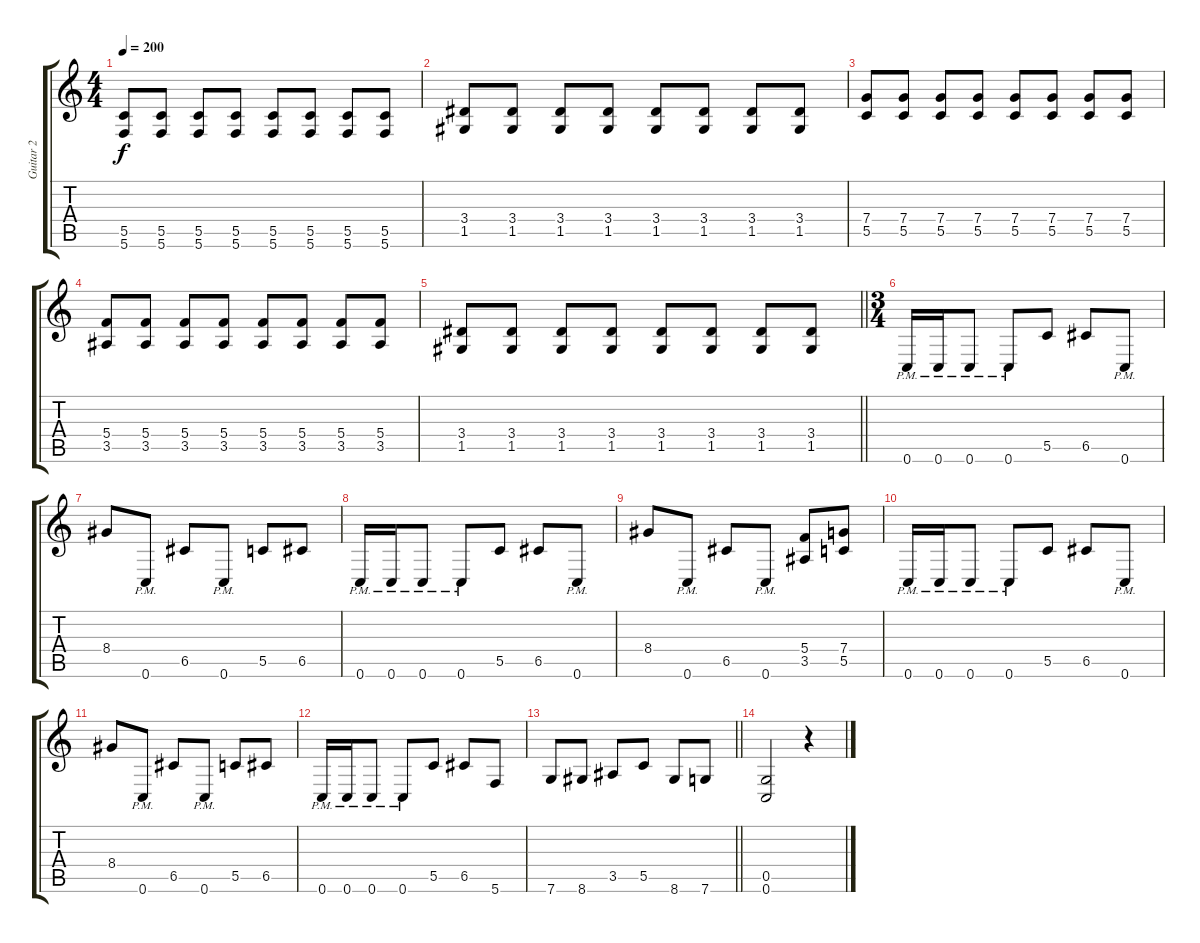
\track ("Guitar 2" "Guitar 2") {instrument distortionguitar}
\staff {score tabs}
\tuning (D4 A3 F3 C3 G2 C2) {hide}
\ts (4 4)
\tempo 200
\clef g2
\ks c
(5.5 5.6).8{dy f} (5.5 5.6).8 (5.5 5.6).8 (5.5 5.6).8 (5.5 5.6).8 (5.5 5.6).8 (5.5 5.6).8 (5.5 5.6).8 |
(3.4 1.5).8 (3.4 1.5).8 (3.4 1.5).8 (3.4 1.5).8 (3.4 1.5).8 (3.4 1.5).8 (3.4 1.5).8 (3.4 1.5).8 |
(7.4 5.5).8 (7.4 5.5).8 (7.4 5.5).8 (7.4 5.5).8 (7.4 5.5).8 (7.4 5.5).8 (7.4 5.5).8 (7.4 5.5).8 |
(5.4 3.5).8 (5.4 3.5).8 (5.4 3.5).8 (5.4 3.5).8 (5.4 3.5).8 (5.4 3.5).8 (5.4 3.5).8 (5.4 3.5).8 |
\barLineRight lightlight
(3.4 1.5).8 (3.4 1.5).8 (3.4 1.5).8 (3.4 1.5).8 (3.4 1.5).8 (3.4 1.5).8 (3.4 1.5).8 (3.4 1.5).8 |
\ts (3 4)
0.6{pm}.16{balance 16} 0.6{pm}.16 0.6{pm}.8 0.6{pm}.8 5.5.8 6.5.8 0.6{pm}.8 |
8.4.8 0.6{pm}.8 6.5.8 0.6{pm}.8 5.5.8 6.5.8 |
0.6{pm}.16 0.6{pm}.16 0.6{pm}.8 0.6{pm}.8 5.5.8 6.5.8 0.6{pm}.8 |
8.4.8 0.6{pm}.8 6.5.8 0.6{pm}.8 (5.4 3.5).8 (7.4 5.5).8 |
0.6{pm}.16 0.6{pm}.16 0.6{pm}.8 0.6{pm}.8 5.5.8 6.5.8 0.6{pm}.8 |
8.4.8 0.6{pm}.8 6.5.8 0.6{pm}.8 5.5.8 6.5.8 |
0.6{pm}.16 0.6{pm}.16 0.6{pm}.8 0.6{pm}.8 5.5.8 6.5.8 5.6.8 |
\barLineRight lightlight
7.6.8 8.6.8 3.5.8 5.5.8 8.6.8 7.6.8 |
(0.5 0.6).2 r.4
